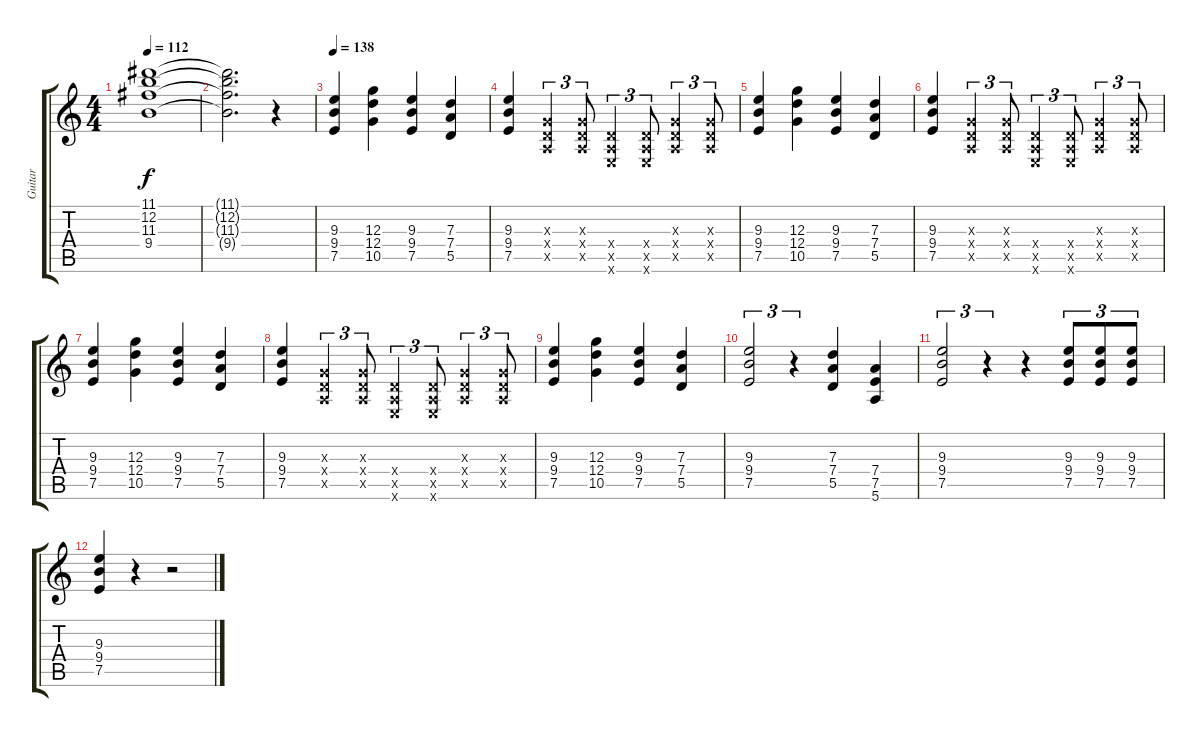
\track ("Guitar" "Guitar") {instrument distortionguitar}
\staff {score tabs}
\tuning (E4 B3 G3 D3 A2 E2) {hide}
\ts (4 4)
\tempo 112
\clef g2
\ks c
(11.1{t} 12.2{t} 11.3{t} 9.4{t}).1{dy f} |
(11.1{t} 12.2{t} 11.3{t} 9.4{t}).2{d} r.4 |
\tempo 138
(9.3 9.4 7.5).4 (12.3 12.4 10.5).4 (9.3 9.4 7.5).4 (7.3 7.4 5.5).4 |
(9.3 9.4 7.5).4 (0.3{x} 0.4{x} 0.5{x}).4{tu (3 2)} (0.3{x} 0.4{x} 0.5{x}).8{tu (3 2)} (0.4{x} 0.5{x} 0.6{x}).4{tu (3 2)} (0.4{x} 0.5{x} 0.6{x}).8{tu (3 2)} (0.3{x} 0.4{x} 0.5{x}).4{tu (3 2)} (0.3{x} 0.4{x} 0.5{x}).8{tu (3 2)} |
(9.3 9.4 7.5).4 (12.3 12.4 10.5).4 (9.3 9.4 7.5).4 (7.3 7.4 5.5).4 |
(9.3 9.4 7.5).4 (0.3{x} 0.4{x} 0.5{x}).4{tu (3 2)} (0.3{x} 0.4{x} 0.5{x}).8{tu (3 2)} (0.4{x} 0.5{x} 0.6{x}).4{tu (3 2)} (0.4{x} 0.5{x} 0.6{x}).8{tu (3 2)} (0.3{x} 0.4{x} 0.5{x}).4{tu (3 2)} (0.3{x} 0.4{x} 0.5{x}).8{tu (3 2)} |
(9.3 9.4 7.5).4 (12.3 12.4 10.5).4 (9.3 9.4 7.5).4 (7.3 7.4 5.5).4 |
(9.3 9.4 7.5).4 (0.3{x} 0.4{x} 0.5{x}).4{tu (3 2)} (0.3{x} 0.4{x} 0.5{x}).8{tu (3 2)} (0.4{x} 0.5{x} 0.6{x}).4{tu (3 2)} (0.4{x} 0.5{x} 0.6{x}).8{tu (3 2)} (0.3{x} 0.4{x} 0.5{x}).4{tu (3 2)} (0.3{x} 0.4{x} 0.5{x}).8{tu (3 2)} |
(9.3 9.4 7.5).4 (12.3 12.4 10.5).4 (9.3 9.4 7.5).4 (7.3 7.4 5.5).4 |
(9.3 9.4 7.5).2{tu (3 2)} r.4{tu (3 2)} (7.3 7.4 5.5).4 (7.4 7.5 5.6).4 |
(9.3 9.4 7.5).2{tu (3 2)} r.4{tu (3 2)} r.4 (9.3 9.4 7.5).8{tu (3 2)} (9.3 9.4 7.5).8{tu (3 2)} (9.3 9.4 7.5).8{tu (3 2)} |
(9.3 9.4 7.5).4 r.4 r.2
